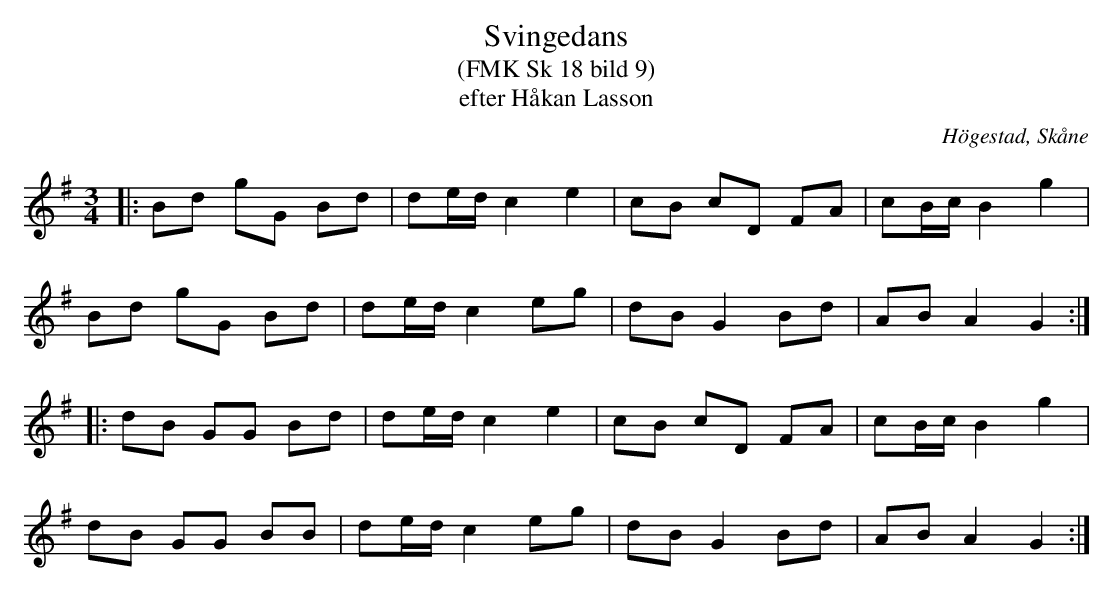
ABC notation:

X:1
T:Svingedans
T:(FMK Sk 18 bild 9)
T:efter Håkan Lasson
O:Högestad, Skåne
M:3/4
L:1/8
Q:108
K:G
|: Bd gG Bd | de/d/ c2 e2 | cB cD FA | cB/c/ B2 g2 |
 Bd gG Bd | de/d/ c2 eg | dB G2 Bd | AB A2 G2 :|
|: dB GG Bd | de/d/ c2 e2 | cB cD FA | cB/c/ B2 g2 |
 dB GG BB | de/d/ c2 eg | dB G2 Bd | AB A2 G2 :|
